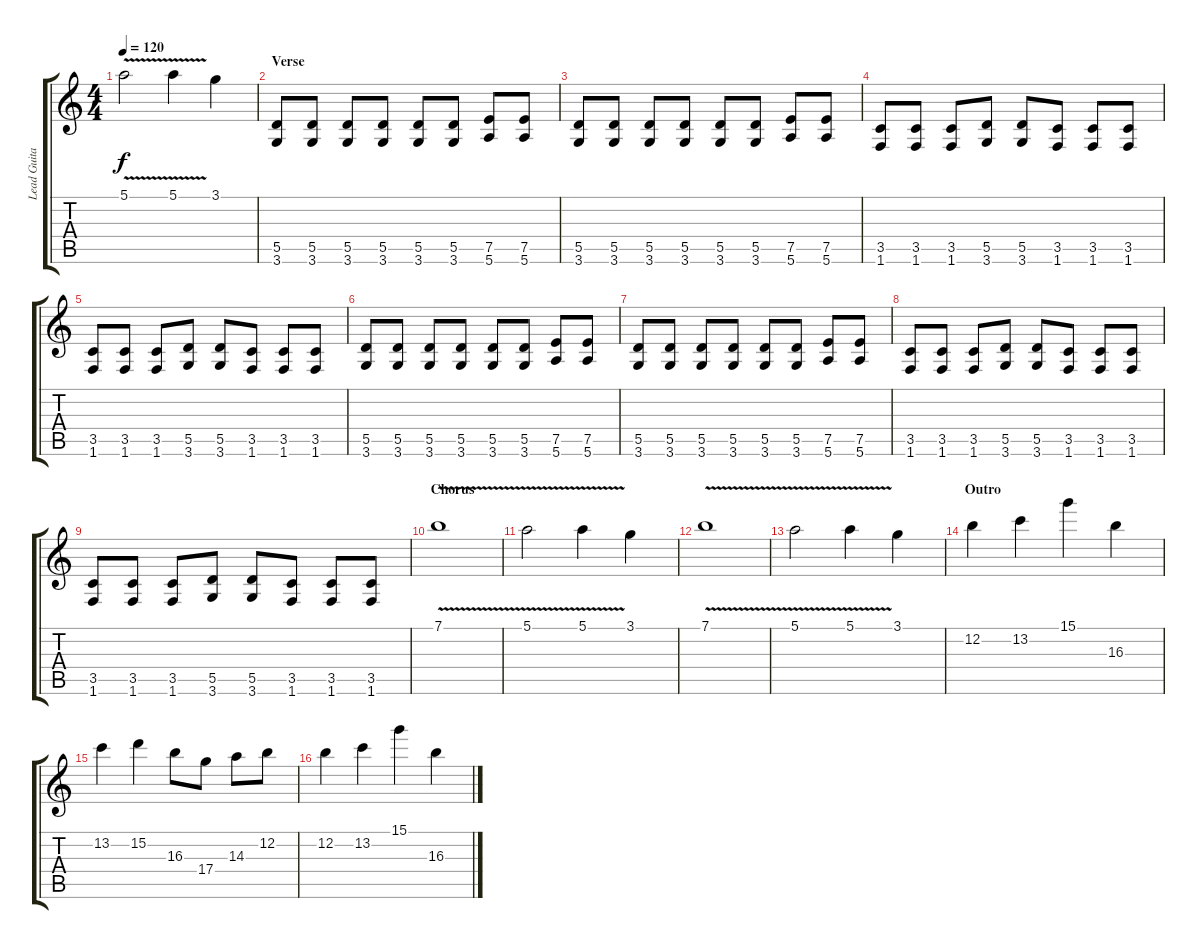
\track ("Lead Guitar" "Lead Guita") {instrument distortionguitar}
\staff {score tabs}
\tuning (E4 B3 G3 D3 A2 E2) {hide}
\ts (4 4)
\tempo 120
\clef g2
\ks c
5.1{v}.2{dy f} 5.1{v}.4 3.1.4 |
\section ("" "Verse")
(5.5 3.6).8 (5.5 3.6).8 (5.5 3.6).8 (5.5 3.6).8 (5.5 3.6).8 (5.5 3.6).8 (7.5 5.6).8 (7.5 5.6).8 |
(5.5 3.6).8 (5.5 3.6).8 (5.5 3.6).8 (5.5 3.6).8 (5.5 3.6).8 (5.5 3.6).8 (7.5 5.6).8 (7.5 5.6).8 |
(3.5 1.6).8 (3.5 1.6).8 (3.5 1.6).8 (5.5 3.6).8 (5.5 3.6).8 (3.5 1.6).8 (3.5 1.6).8 (3.5 1.6).8 |
(3.5 1.6).8 (3.5 1.6).8 (3.5 1.6).8 (5.5 3.6).8 (5.5 3.6).8 (3.5 1.6).8 (3.5 1.6).8 (3.5 1.6).8 |
(5.5 3.6).8 (5.5 3.6).8 (5.5 3.6).8 (5.5 3.6).8 (5.5 3.6).8 (5.5 3.6).8 (7.5 5.6).8 (7.5 5.6).8 |
(5.5 3.6).8 (5.5 3.6).8 (5.5 3.6).8 (5.5 3.6).8 (5.5 3.6).8 (5.5 3.6).8 (7.5 5.6).8 (7.5 5.6).8 |
(3.5 1.6).8 (3.5 1.6).8 (3.5 1.6).8 (5.5 3.6).8 (5.5 3.6).8 (3.5 1.6).8 (3.5 1.6).8 (3.5 1.6).8 |
(3.5 1.6).8 (3.5 1.6).8 (3.5 1.6).8 (5.5 3.6).8 (5.5 3.6).8 (3.5 1.6).8 (3.5 1.6).8 (3.5 1.6).8 |
\section ("" "Chorus")
7.1{v}.1 |
5.1{v}.2 5.1{v}.4 3.1.4 |
7.1{v}.1 |
5.1{v}.2 5.1{v}.4 3.1.4 |
\section ("" "Outro")
12.2.4 13.2.4 15.1.4 16.3.4 |
13.2.4 15.2.4 16.3.8 17.4.8 14.3.8 12.2.8 |
12.2.4 13.2.4 15.1.4 16.3.4
